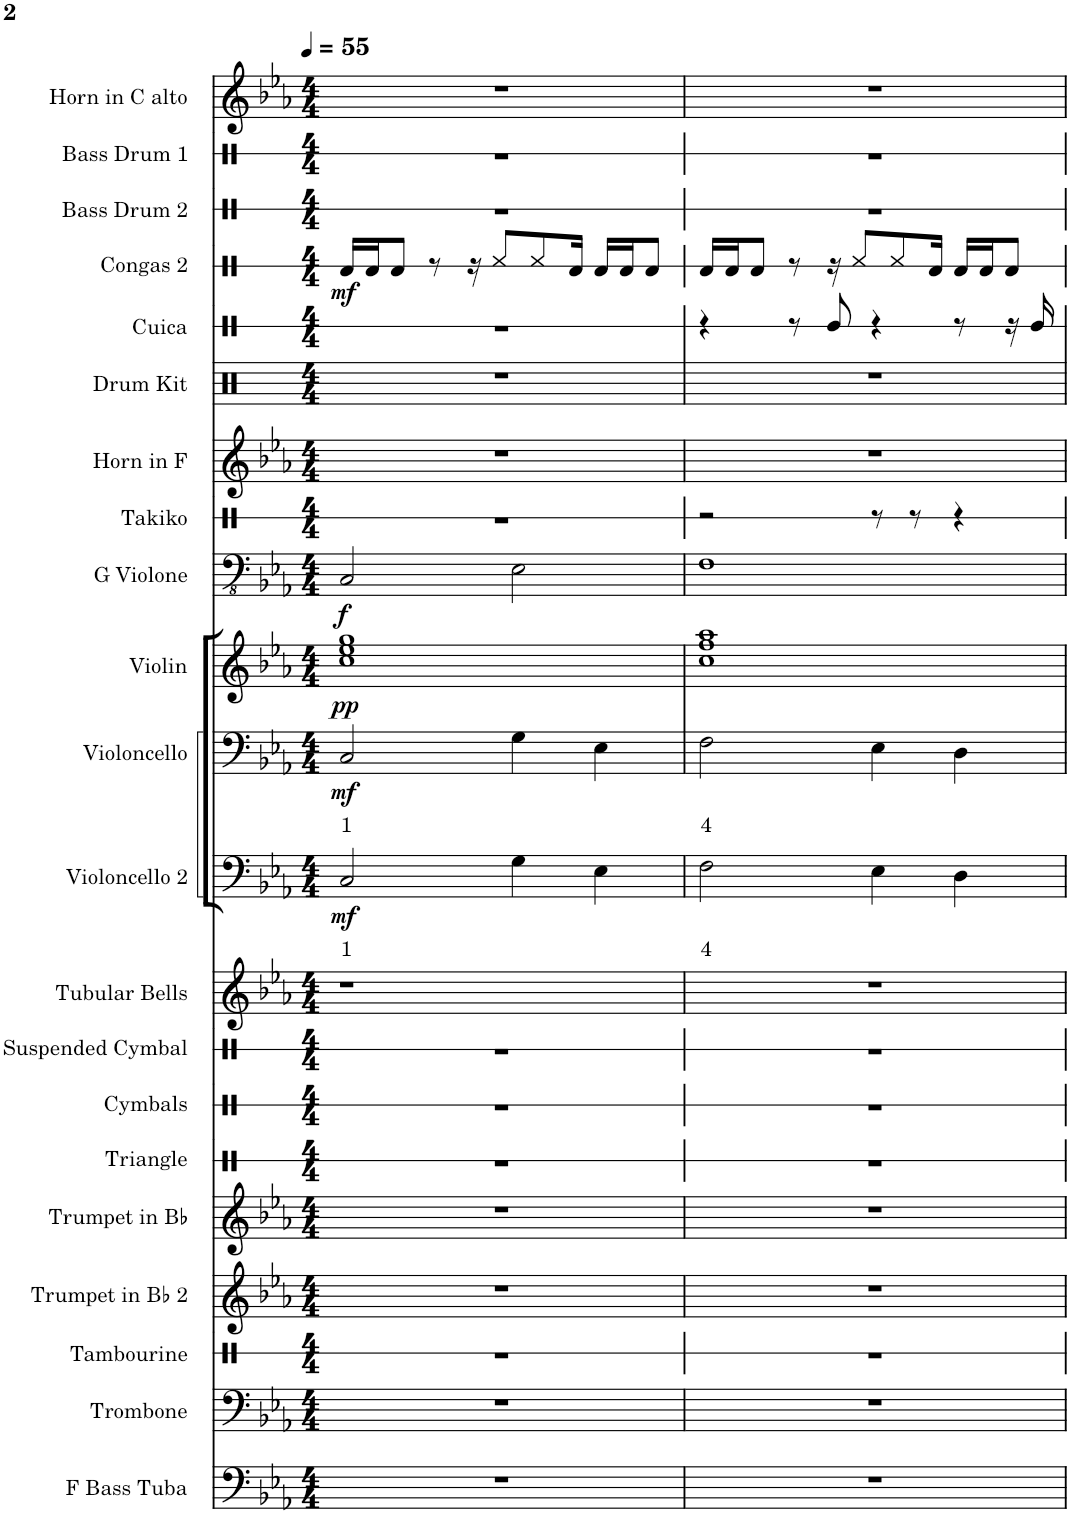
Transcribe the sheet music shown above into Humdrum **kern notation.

**kern	**kern	**kern	**kern	**kern	**kern	**kern	**kern	**kern	**kern	**text	**dynam	**kern	**text	**dynam	**kern	**dynam	**kern	**dynam	**kern	**kern	**kern	**kern	**kern	**dynam	**kern	**kern	**kern
*part21	*part20	*part19	*part18	*part17	*part16	*part15	*part14	*part13	*part12	*part12	*part12	*part11	*part11	*part11	*part10	*part10	*part9	*part9	*part8	*part7	*part6	*part5	*part4	*part4	*part3	*part2	*part1
*staff21	*staff20	*staff19	*staff18	*staff17	*staff16	*staff15	*staff14	*staff13	*staff12	*staff12	*staff12	*staff11	*staff11	*staff11	*staff10	*staff10	*staff9	*staff9	*staff8	*staff7	*staff6	*staff5	*staff4	*staff4	*staff3	*staff2	*staff1
*I"F Bass Tuba	*I"Trombone	*I"Tambourine	*I"Trumpet in Bb 2	*I"Trumpet in Bb	*I"Triangle	*I"Cymbals	*I"Suspended Cymbal	*I"Tubular Bells	*I"Violoncello 2	*	*	*I"Violoncello	*	*	*I"Violin	*	*I"G Violone	*	*I"Takiko	*I"Horn in F	*I"Drum Kit	*I"Cuica	*I"Congas 2	*	*I"Bass Drum 2	*I"Bass Drum 1	*I"Horn in C alto
*I'F Ba. Tb.	*I'Tbn.	*I'Tamb.	*I'Tpt. in Bb 2	*I'Tpt. in Bb	*I'Trgl.	*I'Cym.	*I'Sus. Cym.	*I'T.B.	*I'Vc. 2	*	*	*I'Vc.	*	*	*I'Vln.	*	*I'G Vne.	*	*I'Tko	*I'Hn. in F	*I'D. Kit	*I'Cu.	*I'Con. 2	*	*I'BD 2	*I'BD 1	*I'Hn. in C alto
*	*	*stria1	*	*	*stria1	*stria1	*stria1	*	*	*	*	*	*	*	*	*	*	*	*stria1	*	*	*stria1	*stria1	*	*stria1	*stria1	*
*clefF4	*clefF4	*clefX	*clefG2	*clefG2	*clefX	*clefX	*clefX	*clefG2	*clefF4	*	*	*clefF4	*	*	*clefG2	*	*clefFv4	*	*clefX	*clefG2	*clefX	*clefX	*clefX	*	*clefX	*clefX	*clefG2
*	*	*	*Trd1c2	*Trd1c2	*	*	*	*	*	*	*	*	*	*	*	*	*Trd7c12	*	*	*Trd4c7	*	*	*	*	*	*	*Trd4c7
*k[b-e-a-]	*k[b-e-a-]	*k[]	*k[b-e-a-]	*k[b-e-a-]	*k[]	*k[]	*k[]	*k[b-e-a-]	*k[b-e-a-]	*	*	*k[b-e-a-]	*	*	*k[b-e-a-]	*	*k[b-e-a-]	*	*k[]	*k[b-e-a-]	*k[]	*k[]	*k[]	*	*k[]	*k[]	*k[b-e-a-]
*M4/4	*M4/4	*M4/4	*M4/4	*M4/4	*M4/4	*M4/4	*M4/4	*M4/4	*M4/4	*	*	*M4/4	*	*	*M4/4	*	*M4/4	*	*M4/4	*M4/4	*M4/4	*M4/4	*M4/4	*	*M4/4	*M4/4	*M4/4
*MM55	*MM55	*MM55	*MM55	*MM55	*MM55	*MM55	*MM55	*MM55	*MM55	*	*	*MM55	*	*	*MM55	*	*MM55	*	*MM55	*MM55	*MM55	*MM55	*MM55	*	*MM55	*MM55	*MM55
=1	=1	=1	=1	=1	=1	=1	=1	=1	=1	=1	=1	=1	=1	=1	=1	=1	=1	=1	=1	=1	=1	=1	=1	=1	=1	=1	=1
!	!	!	!	!	!	!	!	!	!	!LO:LY:b	!LO:DY:b	!	!LO:LY:b	!LO:DY:b	!	!LO:DY:b	!	!LO:DY:b	!	!	!	!	!	!LO:DY:b	!	!	!
1r	1r	1r	1r	1r	1r	1r	1r	1r	2C/	1	mf	2C/	1	mf	1cc 1ee- 1gg	pp	2CC/	f	1r	1r	1r	1r	16Rd/LL	mf	1r	1r	1r
.	.	.	.	.	.	.	.	.	.	.	.	.	.	.	.	.	.	.	.	.	.	.	16Rd/J	.	.	.	.
.	.	.	.	.	.	.	.	.	.	.	.	.	.	.	.	.	.	.	.	.	.	.	8Rd/J	.	.	.	.
.	.	.	.	.	.	.	.	.	.	.	.	.	.	.	.	.	.	.	.	.	.	.	8r	.	.	.	.
.	.	.	.	.	.	.	.	.	.	.	.	.	.	.	.	.	.	.	.	.	.	.	16r	.	.	.	.
.	.	.	.	.	.	.	.	.	.	.	.	.	.	.	.	.	.	.	.	.	.	.	8Rf/L	.	.	.	.
.	.	.	.	.	.	.	.	.	4G\	.	.	4G\	.	.	.	.	2EE-\	.	.	.	.	.	.	.	.	.	.
.	.	.	.	.	.	.	.	.	.	.	.	.	.	.	.	.	.	.	.	.	.	.	8Rf/	.	.	.	.
.	.	.	.	.	.	.	.	.	.	.	.	.	.	.	.	.	.	.	.	.	.	.	16Rd/Jk	.	.	.	.
.	.	.	.	.	.	.	.	.	4E-\	.	.	4E-\	.	.	.	.	.	.	.	.	.	.	16Rd/LL	.	.	.	.
.	.	.	.	.	.	.	.	.	.	.	.	.	.	.	.	.	.	.	.	.	.	.	16Rd/J	.	.	.	.
.	.	.	.	.	.	.	.	.	.	.	.	.	.	.	.	.	.	.	.	.	.	.	8Rd/J	.	.	.	.
=2	=2	=2	=2	=2	=2	=2	=2	=2	=2	=2	=2	=2	=2	=2	=2	=2	=2	=2	=2	=2	=2	=2	=2	=2	=2	=2	=2
!	!	!	!	!	!	!	!	!	!	!LO:LY:b	!	!	!LO:LY:b	!	!	!	!	!	!	!	!	!	!	!	!	!	!
1r	1r	1r	1r	1r	1r	1r	1r	1r	2F\	4	.	2F\	4	.	1cc 1ff 1aa-	.	1FF	.	2r	1r	1r	4r	16Rd/LL	.	1r	1r	1r
.	.	.	.	.	.	.	.	.	.	.	.	.	.	.	.	.	.	.	.	.	.	.	16Rd/J	.	.	.	.
.	.	.	.	.	.	.	.	.	.	.	.	.	.	.	.	.	.	.	.	.	.	.	8Rd/J	.	.	.	.
.	.	.	.	.	.	.	.	.	.	.	.	.	.	.	.	.	.	.	.	.	.	8r	8r	.	.	.	.
.	.	.	.	.	.	.	.	.	.	.	.	.	.	.	.	.	.	.	.	.	.	8Re/	16r	.	.	.	.
.	.	.	.	.	.	.	.	.	.	.	.	.	.	.	.	.	.	.	.	.	.	.	8Rf/L	.	.	.	.
.	.	.	.	.	.	.	.	.	4E-\	.	.	4E-\	.	.	.	.	.	.	8r	.	.	4r	.	.	.	.	.
.	.	.	.	.	.	.	.	.	.	.	.	.	.	.	.	.	.	.	.	.	.	.	8Rf/	.	.	.	.
.	.	.	.	.	.	.	.	.	.	.	.	.	.	.	.	.	.	.	8r	.	.	.	.	.	.	.	.
.	.	.	.	.	.	.	.	.	.	.	.	.	.	.	.	.	.	.	.	.	.	.	16Rd/Jk	.	.	.	.
.	.	.	.	.	.	.	.	.	4D\	.	.	4D\	.	.	.	.	.	.	4r	.	.	8r	16Rd/LL	.	.	.	.
.	.	.	.	.	.	.	.	.	.	.	.	.	.	.	.	.	.	.	.	.	.	.	16Rd/J	.	.	.	.
.	.	.	.	.	.	.	.	.	.	.	.	.	.	.	.	.	.	.	.	.	.	16r	8Rd/J	.	.	.	.
.	.	.	.	.	.	.	.	.	.	.	.	.	.	.	.	.	.	.	.	.	.	16Re/	.	.	.	.	.
=	=	=	=	=	=	=	=	=	=	=	=	=	=	=	=	=	=	=	=	=	=	=	=	=	=	=	=
*-	*-	*-	*-	*-	*-	*-	*-	*-	*-	*-	*-	*-	*-	*-	*-	*-	*-	*-	*-	*-	*-	*-	*-	*-	*-	*-	*-
